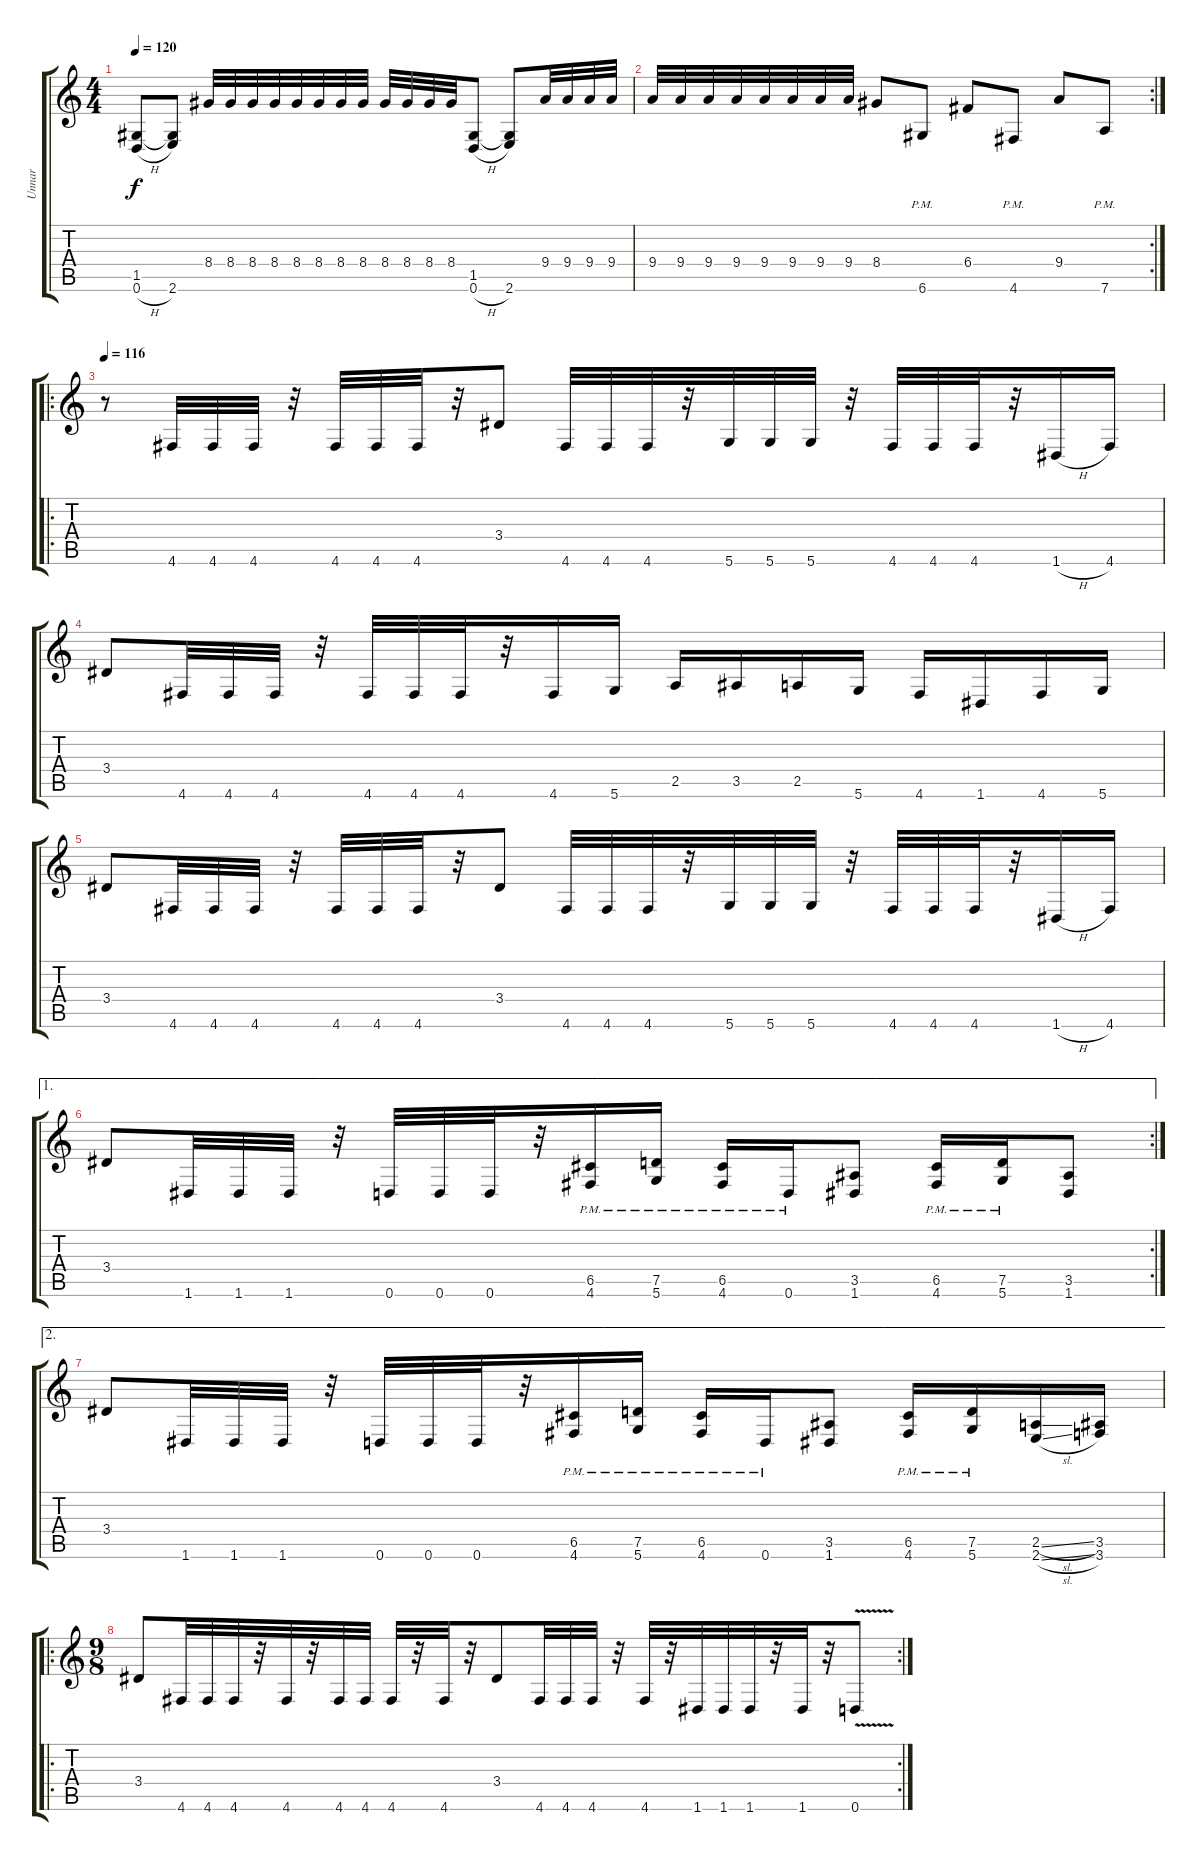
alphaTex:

\track ("Unnar" "Unnar") {instrument distortionguitar}
\staff {score tabs}
\tuning (D4 A3 F3 C3 G2 D2) {hide}
\ts (4 4)
\tempo 120
\clef g2
\ks c
(1.5 0.6{h}).8{dy f} (1.5{t} 2.6).8 8.4.32 8.4.32 8.4.32 8.4.32 8.4.32 8.4.32 8.4.32 8.4.32 8.4.32 8.4.32 8.4.32 8.4.32 (1.5 0.6{h}).8 (1.5{t} 2.6).8 9.4.32 9.4.32 9.4.32 9.4.32 |
\rc 2
9.4.32 9.4.32 9.4.32 9.4.32 9.4.32 9.4.32 9.4.32 9.4.32 8.4.8 6.6{pm}.8 6.4.8 4.6{pm}.8 9.4.8 7.6{pm}.8 |
\ro
\tempo 116
r.8 4.6.32 4.6.32 4.6.32 r.32 4.6.32 4.6.32 4.6.32 r.32 3.4.8 4.6.32 4.6.32 4.6.32 r.32 5.6.32 5.6.32 5.6.32 r.32 4.6.32 4.6.32 4.6.32 r.32 1.6{h}.16 4.6.16 |
3.4.8 4.6.32 4.6.32 4.6.32 r.32 4.6.32 4.6.32 4.6.32 r.32 4.6.16 5.6.16 2.5.16 3.5.16 2.5.16 5.6.16 4.6.16 1.6.16 4.6.16 5.6.16 |
3.4.8 4.6.32 4.6.32 4.6.32 r.32 4.6.32 4.6.32 4.6.32 r.32 3.4.8 4.6.32 4.6.32 4.6.32 r.32 5.6.32 5.6.32 5.6.32 r.32 4.6.32 4.6.32 4.6.32 r.32 1.6{h}.16 4.6.16 |
\ae 1
\rc 2
3.4.8 1.6.32 1.6.32 1.6.32 r.32 0.6.32 0.6.32 0.6.32 r.32 (6.5{pm} 4.6{pm}).16 (7.5{pm} 5.6{pm}).16 (6.5{pm} 4.6{pm}).16 0.6{pm}.16 (3.5 1.6).8 (6.5{pm} 4.6{pm}).16 (7.5{pm} 5.6{pm}).16 (3.5 1.6).8 |
\ae 2
3.4.8 1.6.32 1.6.32 1.6.32 r.32 0.6.32 0.6.32 0.6.32 r.32 (6.5{pm} 4.6{pm}).16 (7.5{pm} 5.6{pm}).16 (6.5{pm} 4.6{pm}).16 0.6{pm}.16 (3.5 1.6).8 (6.5{pm} 4.6{pm}).16 (7.5{pm} 5.6{pm}).16 (2.5{sl} 2.6{sl}).16 (3.5 3.6).16 |
\ro
\rc 2
\ts (9 8)
3.4.8 4.6.32 4.6.32 4.6.32 r.32 4.6.32 r.32 4.6.32 4.6.32 4.6.32 r.32 4.6.32 r.32 3.4.8 4.6.32 4.6.32 4.6.32 r.32 4.6.32 r.32 1.6.32 1.6.32 1.6.32 r.32 1.6.32 r.32 0.6{v}.8
